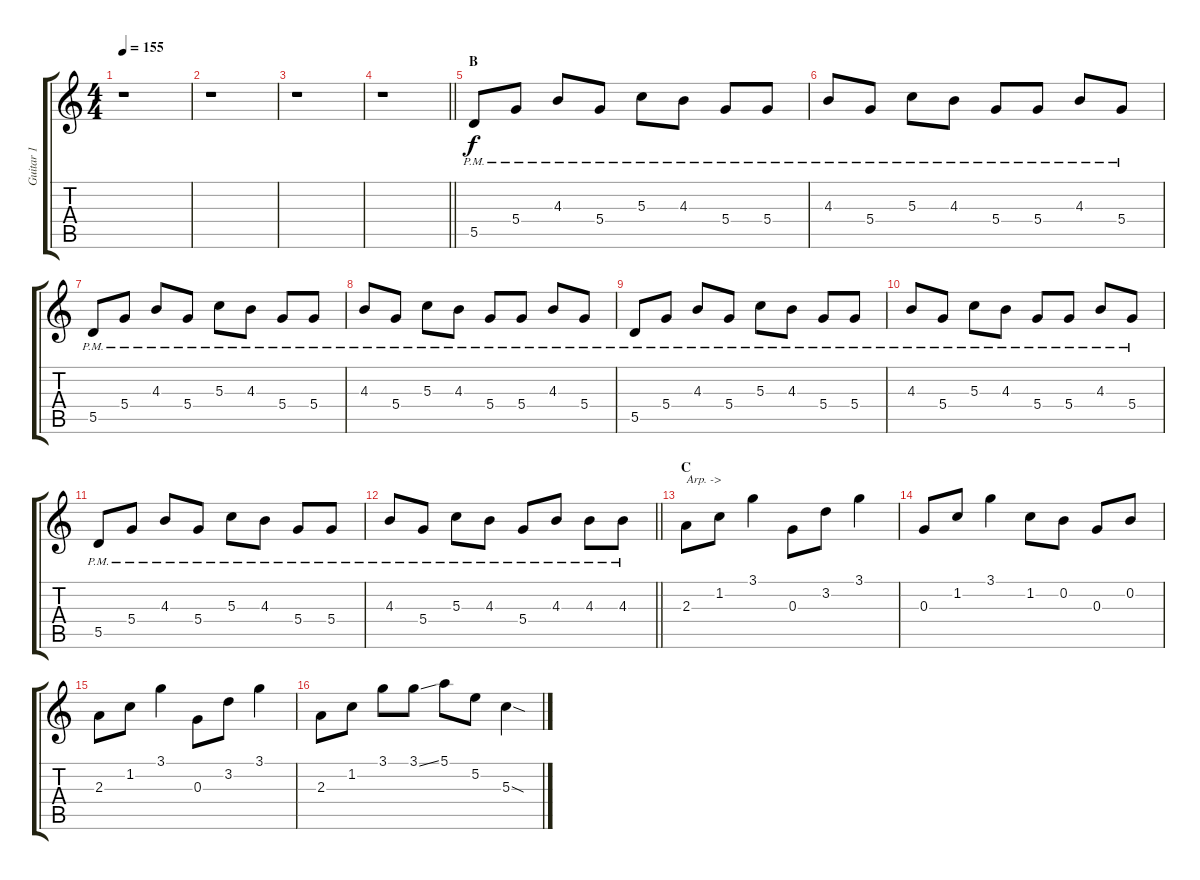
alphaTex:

\track ("Guitar 1" "Guitar 1") {instrument distortionguitar}
\staff {score tabs}
\tuning (E4 B3 G3 D3 A2 E2) {hide}
\ts (4 4)
\tempo 155
\clef g2
\ks c
r.1{dy f} |
r.1 |
r.1 |
\barLineRight lightlight
r.1 |
\section ("" "B")
5.5{pm}.8 5.4{pm}.8 4.3{pm}.8 5.4{pm}.8 5.3{pm}.8 4.3{pm}.8 5.4{pm}.8 5.4{pm}.8 |
4.3{pm}.8 5.4{pm}.8 5.3{pm}.8 4.3{pm}.8 5.4{pm}.8 5.4{pm}.8 4.3{pm}.8 5.4{pm}.8 |
5.5{pm}.8 5.4{pm}.8 4.3{pm}.8 5.4{pm}.8 5.3{pm}.8 4.3{pm}.8 5.4{pm}.8 5.4{pm}.8 |
4.3{pm}.8 5.4{pm}.8 5.3{pm}.8 4.3{pm}.8 5.4{pm}.8 5.4{pm}.8 4.3{pm}.8 5.4{pm}.8 |
5.5{pm}.8 5.4{pm}.8 4.3{pm}.8 5.4{pm}.8 5.3{pm}.8 4.3{pm}.8 5.4{pm}.8 5.4{pm}.8 |
4.3{pm}.8 5.4{pm}.8 5.3{pm}.8 4.3{pm}.8 5.4{pm}.8 5.4{pm}.8 4.3{pm}.8 5.4{pm}.8 |
5.5{pm}.8 5.4{pm}.8 4.3{pm}.8 5.4{pm}.8 5.3{pm}.8 4.3{pm}.8 5.4{pm}.8 5.4{pm}.8 |
\barLineRight lightlight
4.3{pm}.8 5.4{pm}.8 5.3{pm}.8 4.3{pm}.8 5.4{pm}.8 4.3{pm}.8 4.3{pm}.8 4.3{pm}.8 |
\section ("" "C")
2.3.8{txt "Arp. ->"} 1.2.8 3.1.4 0.3.8 3.2.8 3.1.4 |
0.3.8 1.2.8 3.1.4 1.2.8 0.2.8 0.3.8 0.2.8 |
2.3.8 1.2.8 3.1.4 0.3.8 3.2.8 3.1.4 |
2.3.8 1.2.8 3.1.8 3.1{ss}.8 5.1.8 5.2.8 5.3{sod}.4
